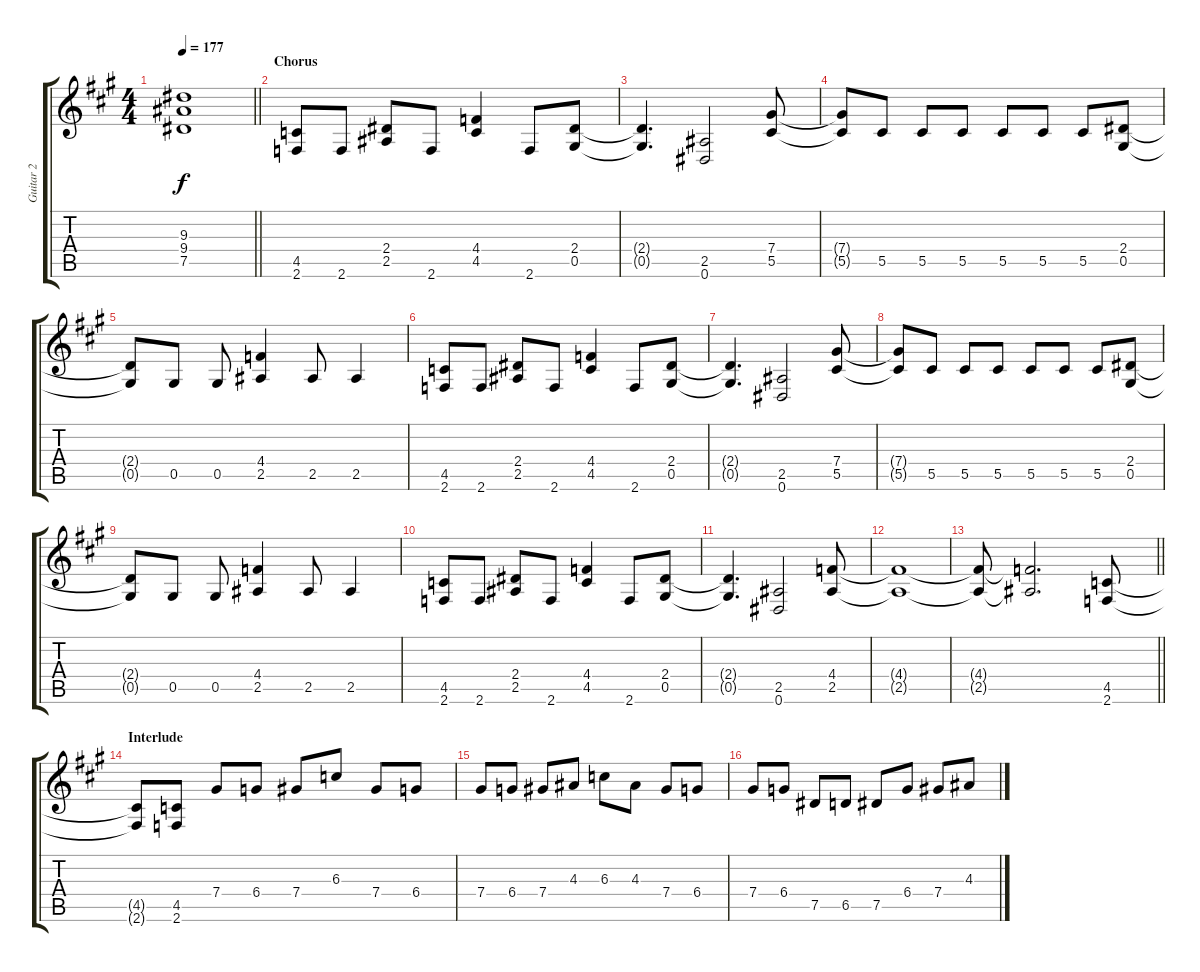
\track ("Guitar 2" "Guitar 2") {instrument distortionguitar}
\staff {score tabs}
\tuning (Eb4 Bb3 Gb3 Db3 Ab2 Eb2) {hide}
\ts (4 4)
\tempo 177
\clef g2
\barLineRight lightlight
\ks a
(9.3{t} 9.4{t} 7.5{t}).1{dy f} |
\section ("" "Chorus")
(4.5 2.6).8 2.6.8 (2.4 2.5).8 2.6.8 (4.4 4.5).4 2.6.8 (2.4 0.5).8 |
(2.4{t} 0.5{t}).4{d} (2.5 0.6).2 (7.4 5.5).8 |
(7.4{t} 5.5{t}).8 5.5.8 5.5.8 5.5.8 5.5.8 5.5.8 5.5.8 (2.4 0.5).8 |
(2.4{t} 0.5{t}).8 0.5.8 0.5.8 (4.4 2.5).4 2.5.8 2.5.4 |
(4.5 2.6).8 2.6.8 (2.4 2.5).8 2.6.8 (4.4 4.5).4 2.6.8 (2.4 0.5).8 |
(2.4{t} 0.5{t}).4{d} (2.5 0.6).2 (7.4 5.5).8 |
(7.4{t} 5.5{t}).8 5.5.8 5.5.8 5.5.8 5.5.8 5.5.8 5.5.8 (2.4 0.5).8 |
(2.4{t} 0.5{t}).8 0.5.8 0.5.8 (4.4 2.5).4 2.5.8 2.5.4 |
(4.5 2.6).8 2.6.8 (2.4 2.5).8 2.6.8 (4.4 4.5).4 2.6.8 (2.4 0.5).8 |
(2.4{t} 0.5{t}).4{d} (2.5 0.6).2 (4.4 2.5).8 |
(4.4{t} 2.5{t}).1 |
\barLineRight lightlight
(4.4{t} 2.5{t}).8 (4.4{t} 2.5{t}).2{d} (4.5 2.6).8 |
\section ("" "Interlude")
(4.5{t} 2.6{t}).8 (4.5 2.6).8 7.4.8 6.4.8 7.4.8 6.3.8 7.4.8 6.4.8 |
7.4.8 6.4.8 7.4.8 4.3.8 6.3.8 4.3.8 7.4.8 6.4.8 |
7.4.8 6.4.8 7.5.8 6.5.8 7.5.8 6.4.8 7.4.8 4.3.8
